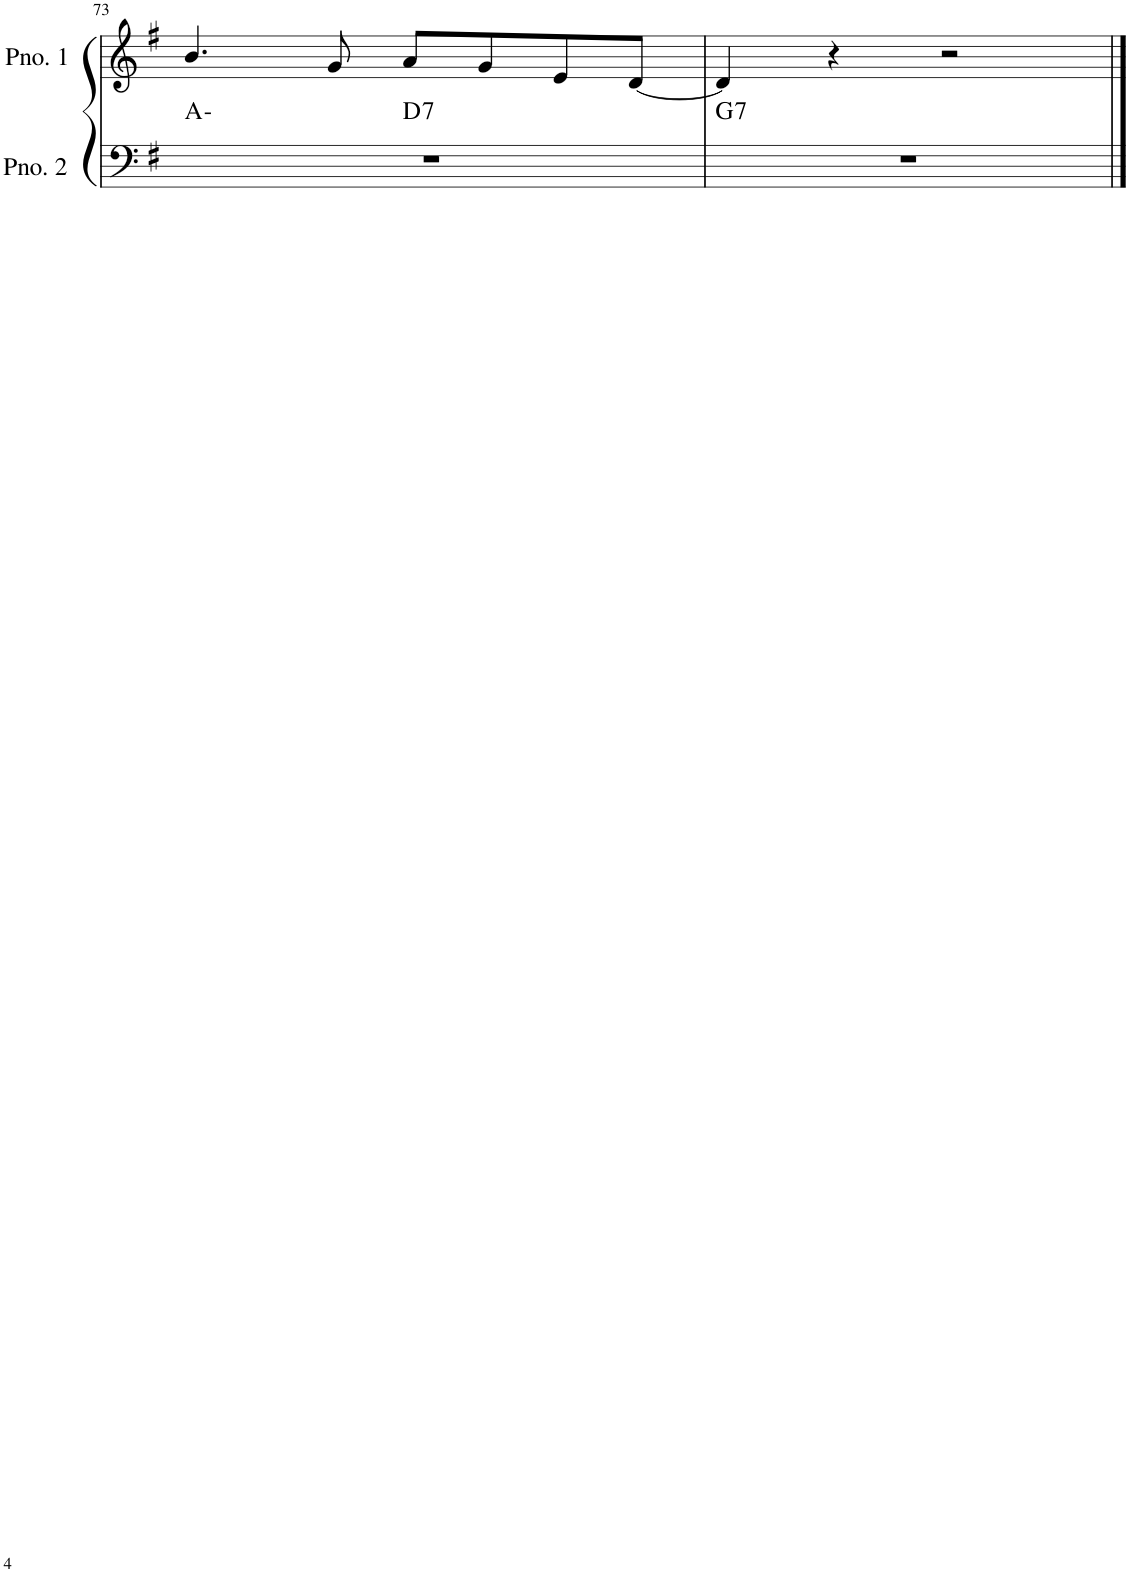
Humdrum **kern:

**kern	**harte	**kern
*part2	*part2	*part1
*staff2	*	*staff1
*I"ピアノ 2	*	*I"ピアノ 1
!!LO:PB:g=z
*clefF4	*	*clefG2
*k[f#]	*	*k[f#]
*M4/4	*	*M4/4
=73	=73	=73
*^	*	*
1r	2ryy	A:min	4.b/
.	.	.	8g/
!	!	!LO:H:kt=7	!
.	2ryy	D:7	8a/L
.	.	.	8g/
.	.	.	8e/
.	.	.	[8d/J
=74	=74	=74	=74
!	!	!LO:H:kt=7	!
*v	*v	*	*
1r	G:7	4d/]
.	.	4r
.	.	2r
==	==	==
*-	*-	*-
